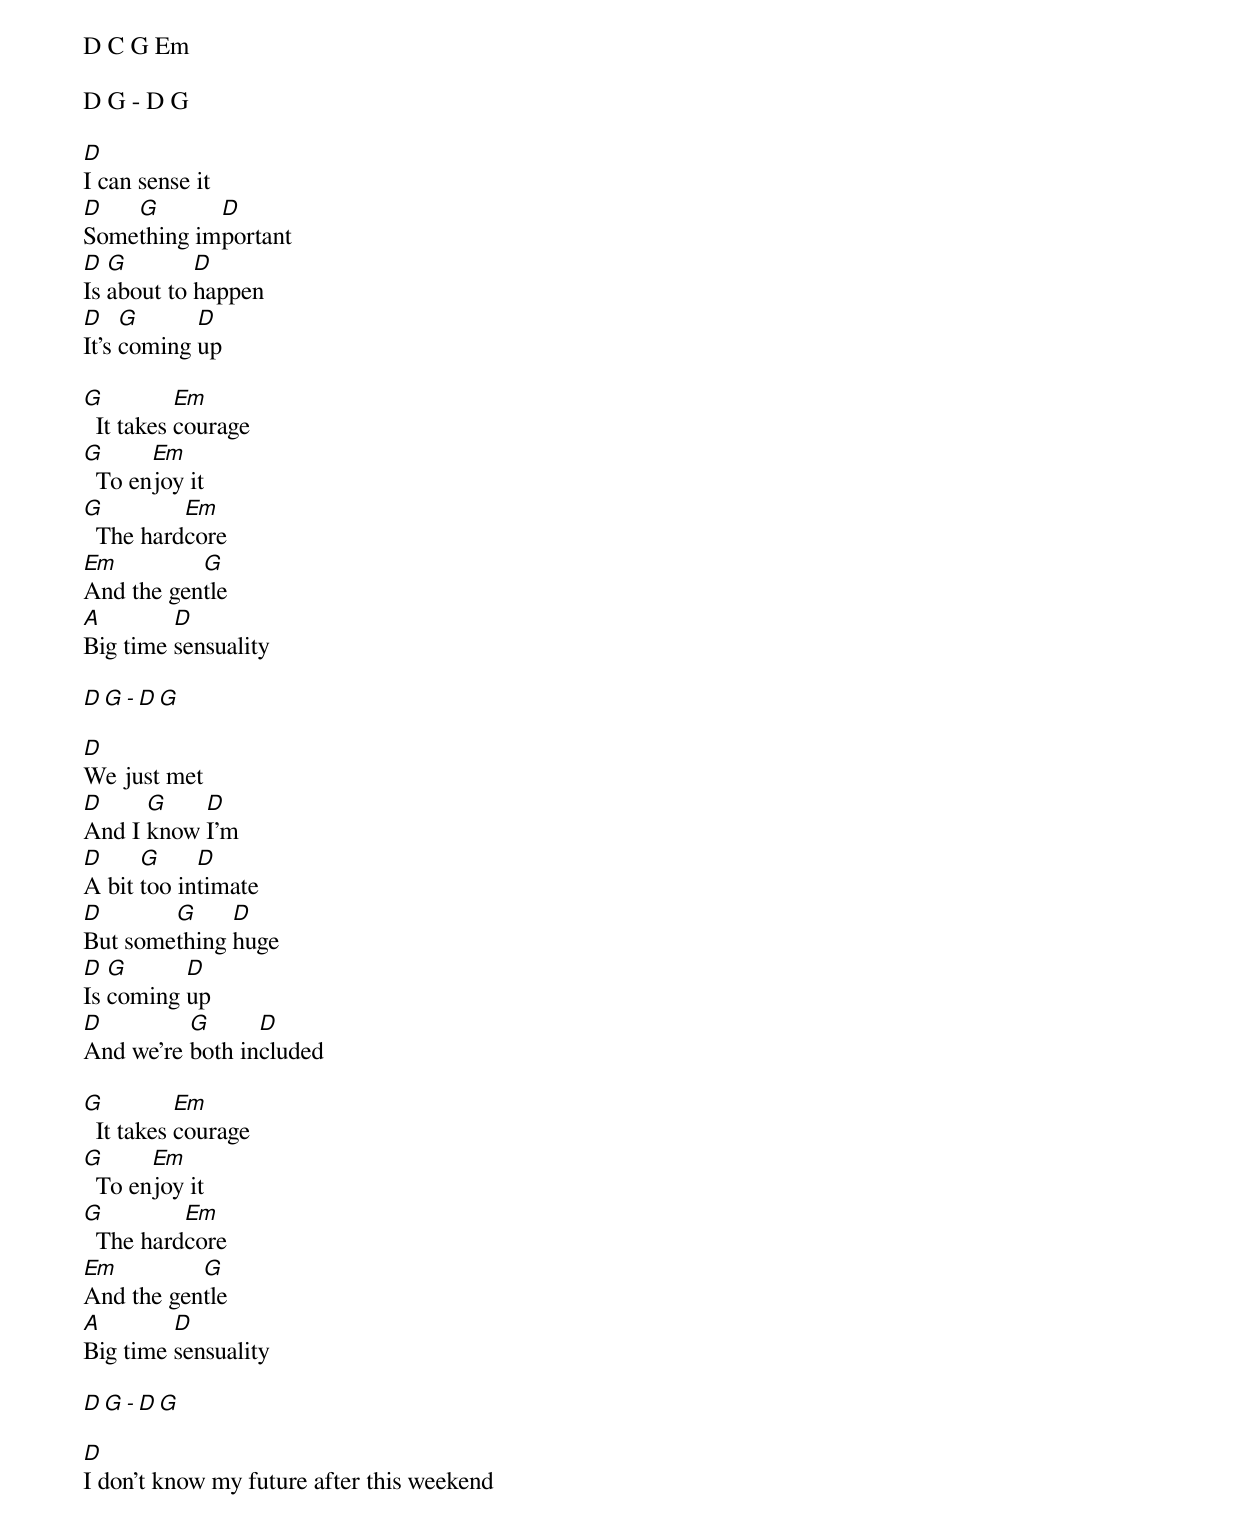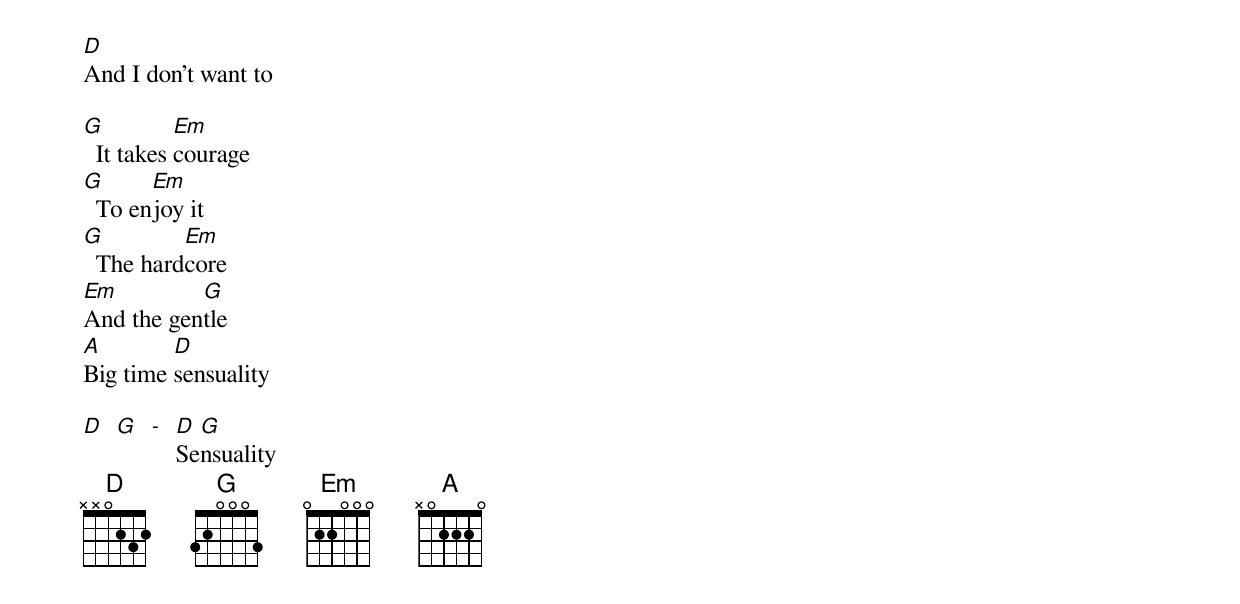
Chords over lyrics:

D C G Em

D G - D G

D
I can sense it
D   G       D
Something important
D  G        D
Is about to happen
D    G      D
It's coming up

G          Em
  It takes courage
G      Em
  To enjoy it
G         Em
  The hardcore
Em         G
And the gentle
A        D
Big time sensuality

D G - D G

D
We just met
D     G    D
And I know I'm
D     G     D
A bit too intimate
D       G     D
But something huge
D  G      D
Is coming up
D         G      D
And we're both included

G          Em
  It takes courage
G      Em
  To enjoy it
G         Em
  The hardcore
Em         G
And the gentle
A        D
Big time sensuality

D G - D G

D
I don't know my future after this weekend
D
And I don't want to

G          Em
  It takes courage
G      Em
  To enjoy it
G         Em
  The hardcore
Em         G
And the gentle
A        D
Big time sensuality

D G - D G
      Sensuality
